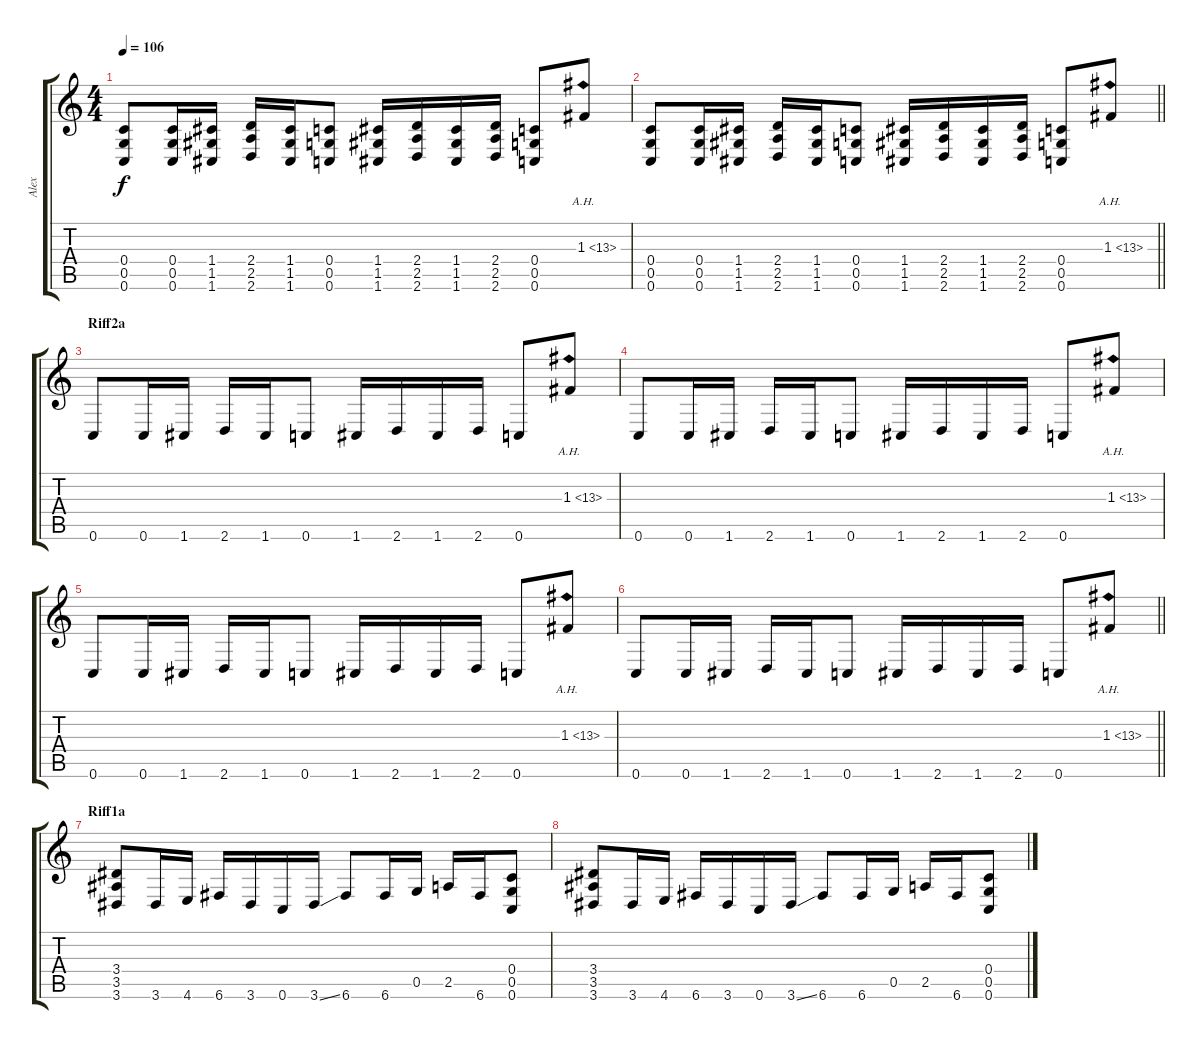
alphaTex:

\track ("Alex" "Alex") {instrument distortionguitar}
\staff {score tabs}
\tuning (D4 A3 F3 C3 G2 C2) {hide}
\ts (4 4)
\tempo 106
\clef g2
\ks c
(0.4 0.5 0.6).8{dy f} (0.4 0.5 0.6).16 (1.4 1.5 1.6).16 (2.4 2.5 2.6).16 (1.4 1.5 1.6).16 (0.4 0.5 0.6).8 (1.4 1.5 1.6).16 (2.4 2.5 2.6).16 (1.4 1.5 1.6).16 (2.4 2.5 2.6).16 (0.4 0.5 0.6).8 1.3{ah 12}.8 |
\barLineRight lightlight
(0.4 0.5 0.6).8 (0.4 0.5 0.6).16 (1.4 1.5 1.6).16 (2.4 2.5 2.6).16 (1.4 1.5 1.6).16 (0.4 0.5 0.6).8 (1.4 1.5 1.6).16 (2.4 2.5 2.6).16 (1.4 1.5 1.6).16 (2.4 2.5 2.6).16 (0.4 0.5 0.6).8 1.3{ah 12}.8 |
\section ("" "Riff2a")
0.6.8 0.6.16 1.6.16 2.6.16 1.6.16 0.6.8 1.6.16 2.6.16 1.6.16 2.6.16 0.6.8 1.3{ah 12}.8 |
0.6.8 0.6.16 1.6.16 2.6.16 1.6.16 0.6.8 1.6.16 2.6.16 1.6.16 2.6.16 0.6.8 1.3{ah 12}.8 |
0.6.8 0.6.16 1.6.16 2.6.16 1.6.16 0.6.8 1.6.16 2.6.16 1.6.16 2.6.16 0.6.8 1.3{ah 12}.8 |
\barLineRight lightlight
0.6.8 0.6.16 1.6.16 2.6.16 1.6.16 0.6.8 1.6.16 2.6.16 1.6.16 2.6.16 0.6.8 1.3{ah 12}.8 |
\section ("" "Riff1a")
(3.4 3.5 3.6).8 3.6.16 4.6.16 6.6.16 3.6.16 0.6.16 3.6{ss}.16 6.6.8 6.6.16 0.5.16 2.5.16 6.6.16 (0.4 0.5 0.6).8 |
(3.4 3.5 3.6).8 3.6.16 4.6.16 6.6.16 3.6.16 0.6.16 3.6{ss}.16 6.6.8 6.6.16 0.5.16 2.5.16 6.6.16 (0.4 0.5 0.6).8
